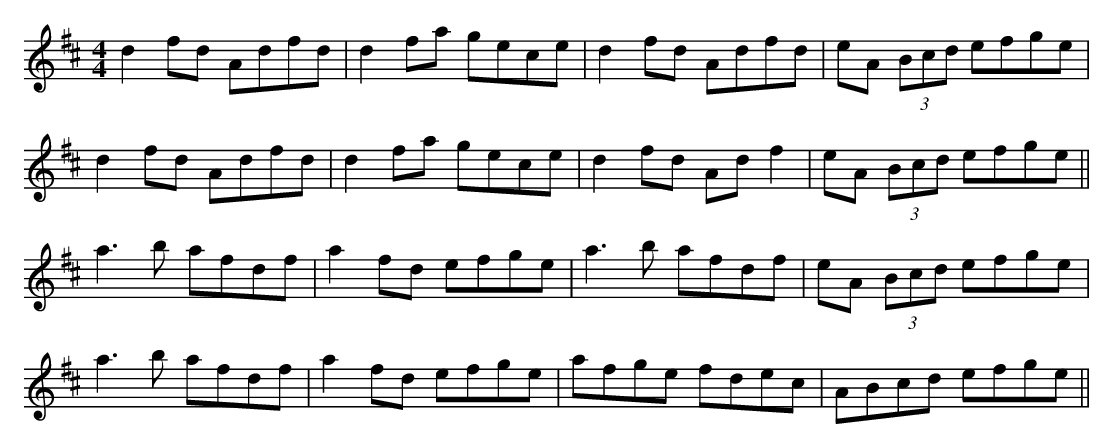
X:1
M:4/4
K:D
d2 fd Adfd|d2 fa gece|d2 fd Adfd|eA (3Bcd efge|
d2 fd Adfd|d2 fa gece|d2 fd Ad f2|eA (3Bcd efge||
a3b afdf|a2 fd efge|a3b afdf|eA (3Bcd efge|
a3b afdf|a2 fd efge|afge fdec|ABcd efge||
